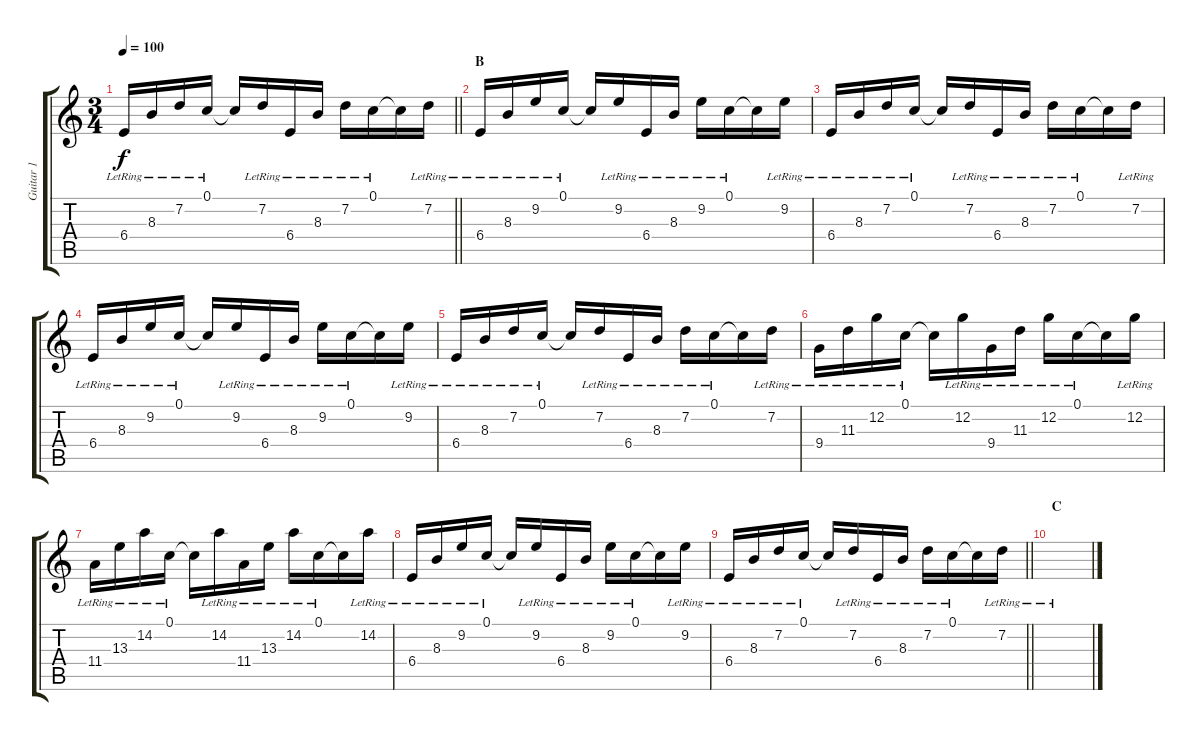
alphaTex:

\track ("Guitar 1" "Guitar 1") {instrument overdrivenguitar}
\staff {score tabs}
\tuning (C4 G3 Eb3 Bb2 F2 C2) {hide}
\ts (3 4)
\tempo 100
\clef g2
\barLineRight lightlight
\ks c
6.4{lr}.16{dy f} 8.3{lr}.16 7.2{lr}.16 0.1{lr}.16 0.1{t}.16 7.2{lr}.16 6.4{lr}.16 8.3{lr}.16 7.2{lr}.16 0.1{lr}.16 0.1{t}.16 7.2{lr}.16 |
\section ("" "B")
6.4{lr}.16 8.3{lr}.16 9.2{lr}.16 0.1{lr}.16 0.1{t}.16 9.2{lr}.16 6.4{lr}.16 8.3{lr}.16 9.2{lr}.16 0.1{lr}.16 0.1{t}.16 9.2{lr}.16 |
6.4{lr}.16 8.3{lr}.16 7.2{lr}.16 0.1{lr}.16 0.1{t}.16 7.2{lr}.16 6.4{lr}.16 8.3{lr}.16 7.2{lr}.16 0.1{lr}.16 0.1{t}.16 7.2{lr}.16 |
6.4{lr}.16 8.3{lr}.16 9.2{lr}.16 0.1{lr}.16 0.1{t}.16 9.2{lr}.16 6.4{lr}.16 8.3{lr}.16 9.2{lr}.16 0.1{lr}.16 0.1{t}.16 9.2{lr}.16 |
6.4{lr}.16 8.3{lr}.16 7.2{lr}.16 0.1{lr}.16 0.1{t}.16 7.2{lr}.16 6.4{lr}.16 8.3{lr}.16 7.2{lr}.16 0.1{lr}.16 0.1{t}.16 7.2{lr}.16 |
9.4{lr}.16 11.3{lr}.16 12.2{lr}.16 0.1{lr}.16 0.1{t}.16 12.2{lr}.16 9.4{lr}.16 11.3{lr}.16 12.2{lr}.16 0.1{lr}.16 0.1{t}.16 12.2{lr}.16 |
11.4{lr}.16 13.3{lr}.16 14.2{lr}.16 0.1{lr}.16 0.1{t}.16 14.2{lr}.16 11.4{lr}.16 13.3{lr}.16 14.2{lr}.16 0.1{lr}.16 0.1{t}.16 14.2{lr}.16 |
6.4{lr}.16 8.3{lr}.16 9.2{lr}.16 0.1{lr}.16 0.1{t}.16 9.2{lr}.16 6.4{lr}.16 8.3{lr}.16 9.2{lr}.16 0.1{lr}.16 0.1{t}.16 9.2{lr}.16 |
\barLineRight lightlight
6.4{lr}.16 8.3{lr}.16 7.2{lr}.16 0.1{lr}.16 0.1{t}.16 7.2{lr}.16 6.4{lr}.16 8.3{lr}.16 7.2{lr}.16 0.1{lr}.16 0.1{t}.16 7.2{lr}.16 |
\section ("" "C")
